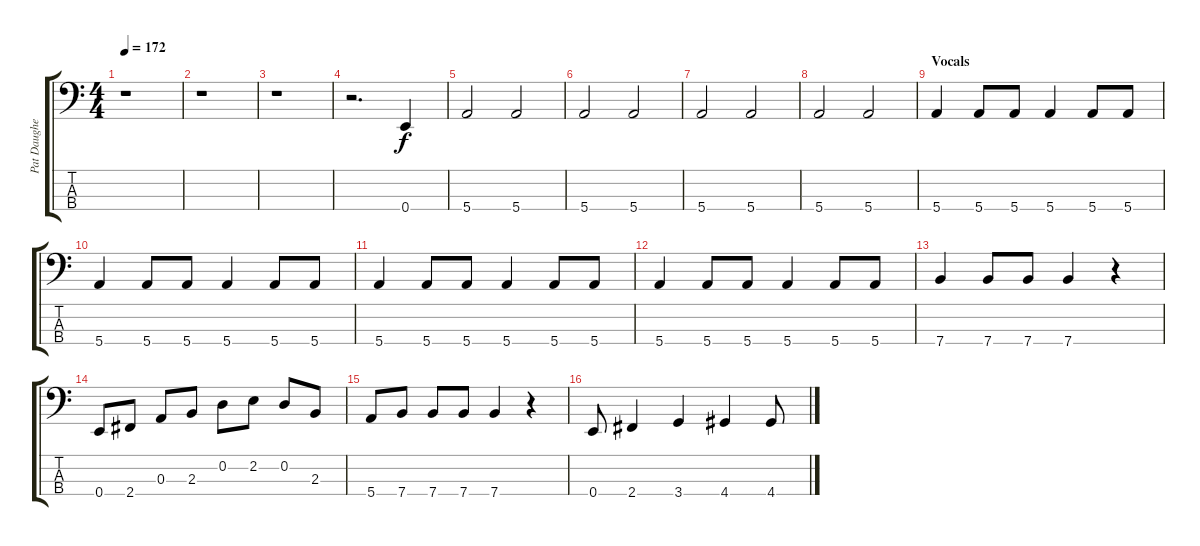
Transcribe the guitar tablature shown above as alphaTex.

\track ("Pat Daugherty  " "Pat Daughe") {instrument acousticguitarsteel}
\staff {score tabs}
\tuning (G2 D2 A1 E1) {hide}
\ts (4 4)
\tempo 172
\clef f4
\ks c
r.1{dy f} |
r.1 |
r.1 |
r.2{d} 0.4.4 |
5.4.2 5.4.2 |
5.4.2 5.4.2 |
5.4.2 5.4.2 |
5.4.2 5.4.2 |
\section ("" "Vocals")
5.4.4 5.4.8 5.4.8 5.4.4 5.4.8 5.4.8 |
5.4.4 5.4.8 5.4.8 5.4.4 5.4.8 5.4.8 |
5.4.4 5.4.8 5.4.8 5.4.4 5.4.8 5.4.8 |
5.4.4 5.4.8 5.4.8 5.4.4 5.4.8 5.4.8 |
7.4.4 7.4.8 7.4.8 7.4.4 r.4 |
0.4.8 2.4.8 0.3.8 2.3.8 0.2.8 2.2.8 0.2.8 2.3.8 |
5.4.8 7.4.8 7.4.8 7.4.8 7.4.4 r.4 |
0.4.8 2.4.4 3.4.4 4.4.4 4.4.8
